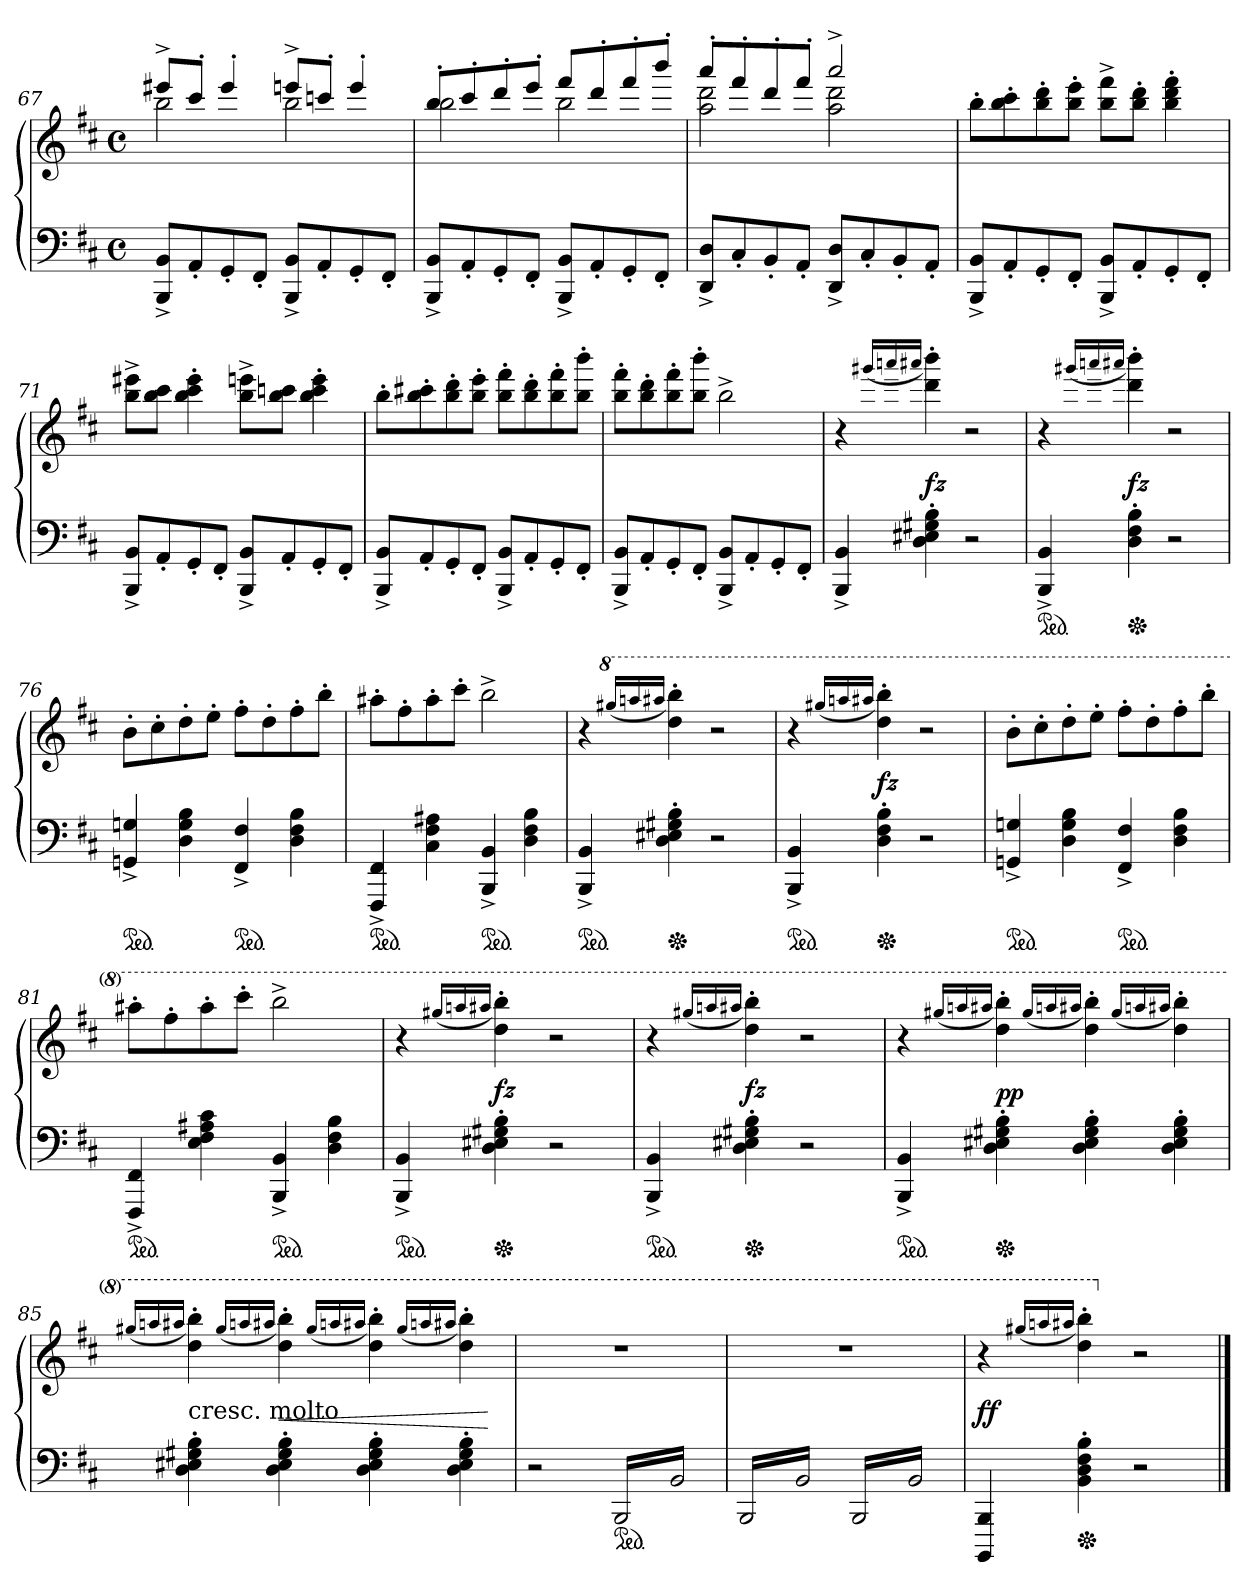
**kern	**kern	**dynam
*part1	*part1	*part1
*staff2	*staff1	*staff1/2
*clefF4	*clefG2	*
*k[f#c#]	*k[f#c#]	*
*M4/4	*M4/4	*
*met(c)	*met(c)	*
=67	=67	=67
*	*^	*
8BBB^ 8BB^L	8eee#X^L	2bb	.
8AA'>	8ccc#'J	.	.
8GG'>	4eee#'	.	.
8FF#'>J	.	.	.
8BBB^ 8BB^L	8eeen^L	2bb	.
8AA'>	8cccn'J	.	.
8GG'>	4eee'	.	.
8FF#'>J	.	.	.
!!LO:LB:g=z	!!
=68	=68	=68	=68
8BBB^ 8BB^L	8bb'L	2bb	.
8AA'>	8ccc#'	.	.
8GG'>	8ddd'	.	.
8FF#'>J	8eee'J	.	.
8BBB^ 8BB^L	8fff#L	2bb	.
8AA'>	8ddd'	.	.
8GG'>	8fff#'	.	.
8FF#'>J	8bbb'J	.	.
=69	=69	=69	=69
8DD^ 8D^L	8aaa'L	2aa 2ddd	.
8C#'>	8fff#'	.	.
8BB'>	8ddd'	.	.
8AA'>J	8fff#'J	.	.
8DD^ 8D^L	2aaa^	2aa 2ddd	.
8C#'>	.	.	.
8BB'>	.	.	.
8AA'>J	.	.	.
*	*v	*v	*
=70	=70	=70
*	*MM194	*
8BBB^ 8BB^L	8bb'L	.
8AA'>	8bb' 8ccc#'	.
8GG'>	8bb' 8ddd'	.
8FF#'>J	8bb' 8eee'J	.
8BBB^ 8BB^L	8bb^ 8fff#^L	.
8AA'>	8bb' 8ddd'J	.
8GG'>	4bb' 4ddd' 4fff#'	.
8FF#'>J	.	.
=71	=71	=71
8BBB^ 8BB^L	8bb^ 8eee#X^L	.
8AA'>	8bb 8ccc#J	.
8GG'>	4bb' 4ccc#' 4eee#'	.
8FF#'>J	.	.
8BBB^ 8BB^L	8bb^ 8eeen^L	.
8AA'>	8bb 8cccnJ	.
8GG'>	4bb' 4ccc' 4eee'	.
8FF#'>J	.	.
!!LO:LB:g=z
=72	=72	=72
8BBB^ 8BB^L	8bb'L	.
8AA'>	8bb' 8ccc#X'	.
8GG'>	8bb' 8ddd'	.
8FF#'>J	8bb' 8eee'J	.
8BBB^ 8BB^L	8bb' 8fff#'L	.
8AA'>	8bb' 8ddd'	.
8GG'>	8bb' 8fff#'	.
8FF#'>J	8bb' 8bbb'J	.
=73	=73	=73
8BBB^ 8BB^L	8bb' 8fff#'L	.
8AA'>	8bb' 8ddd'	.
8GG'>	8bb' 8fff#'	.
8FF#'>J	8bb' 8bbb'J	.
8BBB^ 8BB^L	2bb^	.
8AA'>	.	.
8GG'>	.	.
8FF#'>J	.	.
=74	=74	=74
*	*MM200	*
4BBB^ 4BB^	4r	.
.	(16qggg#XLL	.
.	16qaaan	.
.	16qaaa#XJJ	.
4D' 4E#X' 4G#X' 4B'	4ddd' 4bbb')	fz
2r	2r	.
=75	=75	=75
*ped	*	*
4BBB^ 4BB^	4r	.
.	(16qggg#XLL	.
.	16qaaan	.
.	16qaaa#XJJ	.
*Xped	*	*
4D' 4F#' 4B'	4ddd' 4bbb')	fz
2r	2r	.
!!LO:LB:g=z
=76	=76	=76
*ped	*	*
4GGn^ 4Gn^	8b'L	.
.	8cc#'	.
4D 4G 4B	8dd'	.
.	8ee'J	.
*ped	*	*
4FF#^ 4F#^	8ff#'L	.
.	8dd'	.
4D 4F# 4B	8ff#'	.
.	8bb'J	.
=77	=77	=77
*ped	*	*
4FFF#^ 4FF#^	8aa#X'L	.
.	8ff#'	.
4C# 4F# 4A#X	8aa#'	.
.	8ccc#'J	.
*ped	*	*
4BBB^ 4BB^	2bb^	.
4D 4F# 4B	.	.
=78	=78	=78
*ped	*	*
*	*MM208	*
4BBB^ 4BB^	4r	.
*	*8va	*
.	(16qggg#XLL	.
.	16qaaan	.
.	16qaaa#XJJ	.
*Xped	*	*
4D' 4E#X' 4G#X' 4B'	4ddd' 4bbb')	.
2r	2r	.
=79	=79	=79
*ped	*	*
4BBB^ 4BB^	4r	.
.	(16qggg#XLL	.
.	16qaaan	.
.	16qaaa#XJJ	.
*Xped	*	*
4D' 4F#' 4B'	4ddd' 4bbb')	fz
2r	2r	.
=80	=80	=80
*ped	*	*
4GGn^ 4Gn^	8bb'L	.
.	8ccc#'	.
4D 4G 4B	8ddd'	.
.	8eee'J	.
*ped	*	*
4FF#^ 4F#^	8fff#'L	.
.	8ddd'	.
4D 4F# 4B	8fff#'	.
.	8bbb'J	.
!!LO:LB:g=z
=81	=81	=81
*ped	*	*
4FFF#^ 4FF#^	8aaa#X'L	.
.	8fff#'	.
4E 4F# 4A#X 4c#	8aaa#'	.
.	8cccc#'J	.
*ped	*	*
4BBB^ 4BB^	2bbb^	.
4D 4F# 4B	.	.
=82	=82	=82
*ped	*	*
4BBB^ 4BB^	4r	.
.	(16qggg#XLL	.
.	16qaaan	.
.	16qaaa#XJJ	.
*Xped	*	*
4D' 4E#X' 4G#X' 4B'	4ddd' 4bbb')	fz
2r	2r	.
=83	=83	=83
*ped	*	*
4BBB^ 4BB^	4r	.
.	(16qggg#XLL	.
.	16qaaan	.
.	16qaaa#XJJ	.
*Xped	*	*
4D' 4E#X' 4G#X' 4B'	4ddd' 4bbb')	fz
2r	2r	.
=84	=84	=84
*ped	*	*
*	*MM200	*
4BBB^ 4BB^	4r	.
.	(16qggg#XLL	.
.	16qaaan	.
.	16qaaa#XJJ	.
*Xped	*	*
4D' 4E#X' 4G#X' 4B'	4ddd' 4bbb')	pp
.	(16qggg#LL	.
.	16qaaan	.
.	16qaaa#XJJ	.
4D' 4E#' 4G#' 4B'	4ddd' 4bbb')	.
.	(16qggg#LL	.
.	16qaaan	.
.	16qaaa#XJJ	.
4D' 4E#' 4G#' 4B'	4ddd' 4bbb')	.
!!LO:LB:g=z
=85	=85	=85
.	(16qggg#XLL	.
.	16qaaan	.
.	16qaaa#XJJ	.
!	!LO:TX:c:t=cresc. molto	!
4D' 4E#X' 4G#X' 4B'	4ddd' 4bbb')	.
.	(16qggg#LL	.
.	16qaaan	.
.	16qaaa#XJJ	.
4D' 4E#' 4G#' 4B'	4ddd' 4bbb')	<
.	(16qggg#LL	.
.	16qaaan	.
.	16qaaa#XJJ	.
4D' 4E#' 4G#' 4B'	4ddd' 4bbb')	.
.	(16qggg#LL	.
.	16qaaan	.
.	16qaaa#XJJ	.
4D' 4E#' 4G#' 4B'	4ddd' 4bbb')	.
.	.	[
=86	=86	=86
*	*X8va	*
2r	1r	.
*ped	*	*
*tremolo	*	*
16BBBLL	.	.
16BB	.	.
16BBB	.	.
16BB	.	.
16BBB	.	.
16BB	.	.
16BBB	.	.
16BBJJ	.	.
=87	=87	=87
16BBBLL	1r	.
16BB	.	.
16BBB	.	.
16BB	.	.
16BBB	.	.
16BB	.	.
16BBB	.	.
16BBJJ	.	.
16BBBLL	.	.
16BB	.	.
16BBB	.	.
16BB	.	.
16BBB	.	.
16BB	.	.
16BBB	.	.
16BBJJ	.	.
*Xtremolo	*	*
=88	=88	=88
4BBBB 4BBB	4r	ff
.	.	.
.	.	.
.	.	.
*	*8va	*
.	(16qggg#XLL	.
.	16qaaan	.
.	16qaaa#XJJ	.
*Xped	*	*
4BB' 4D' 4F#' 4B'	4ddd' 4bbb')	.
*	*X8va	*
2r	2r	.
==	==	==
*-	*-	*-
